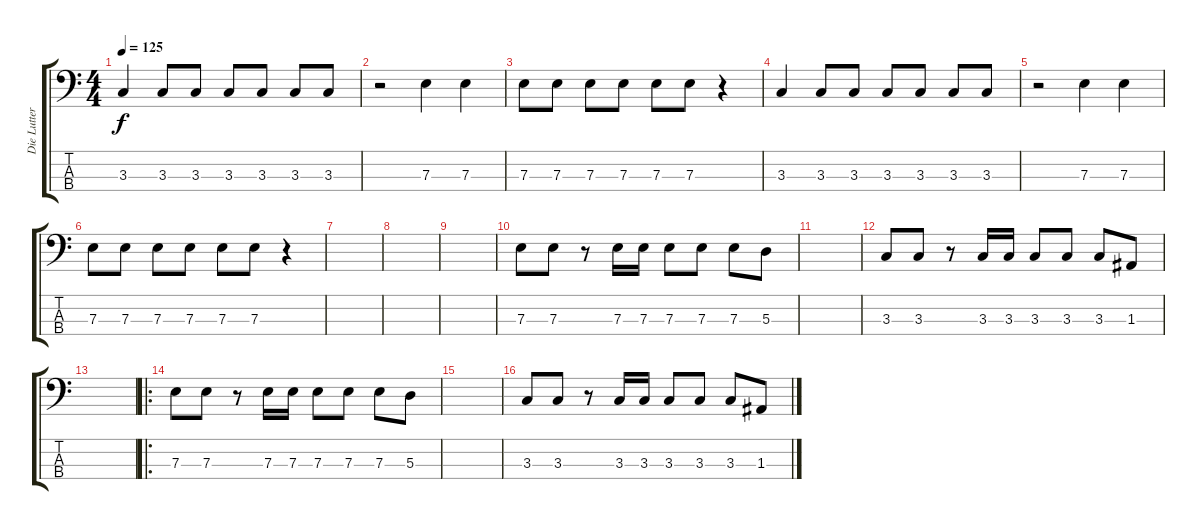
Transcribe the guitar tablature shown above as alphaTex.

\track ("Die Lutter" "Die Lutter") {instrument electricbassfinger}
\staff {score tabs}
\tuning (G2 D2 A1 E1) {hide}
\ts (4 4)
\tempo 125
\clef f4
\ks c
3.3.4{dy f} 3.3.8 3.3.8 3.3.8 3.3.8 3.3.8 3.3.8 |
r.2 7.3.4 7.3.4 |
7.3.8 7.3.8 7.3.8 7.3.8 7.3.8 7.3.8 r.4 |
3.3.4 3.3.8 3.3.8 3.3.8 3.3.8 3.3.8 3.3.8 |
r.2 7.3.4 7.3.4 |
7.3.8 7.3.8 7.3.8 7.3.8 7.3.8 7.3.8 r.4 |
|
|
|
7.3.8 7.3.8 r.8 7.3.16 7.3.16 7.3.8 7.3.8 7.3.8 5.3.8 |
|
3.3.8 3.3.8 r.8 3.3.16 3.3.16 3.3.8 3.3.8 3.3.8 1.3.8 |
|
\ro
7.3.8 7.3.8 r.8 7.3.16 7.3.16 7.3.8 7.3.8 7.3.8 5.3.8 |
|
3.3.8 3.3.8 r.8 3.3.16 3.3.16 3.3.8 3.3.8 3.3.8 1.3.8
